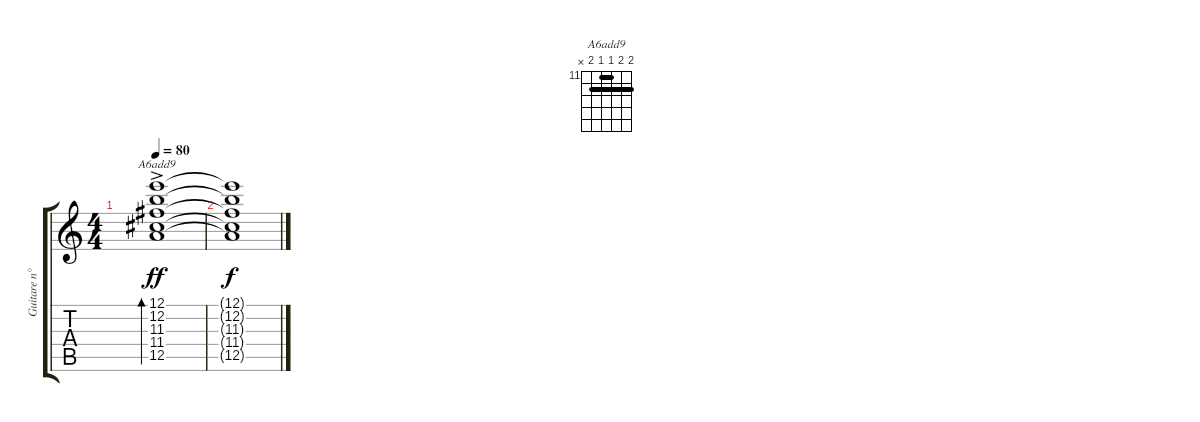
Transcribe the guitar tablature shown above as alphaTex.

\track ("Guitare n°1" "Guitare n°") {instrument acousticguitarsteel}
\staff {score tabs}
\tuning (E4 B3 G3 D3 A2 E2) {hide}
\chord ("A6add9" 12 12 11 11 12 x) {firstfret 11 barre (11 12)}
\ts (4 4)
\tempo 80
\clef g2
\ks c
(12.1{ac} 12.2 11.3 11.4 12.5).1{bd 480 ch "A6add9" dy ff} |
(12.1{t} 12.2{t} 11.3{t} 11.4{t} 12.5{t}).1{dy f}
